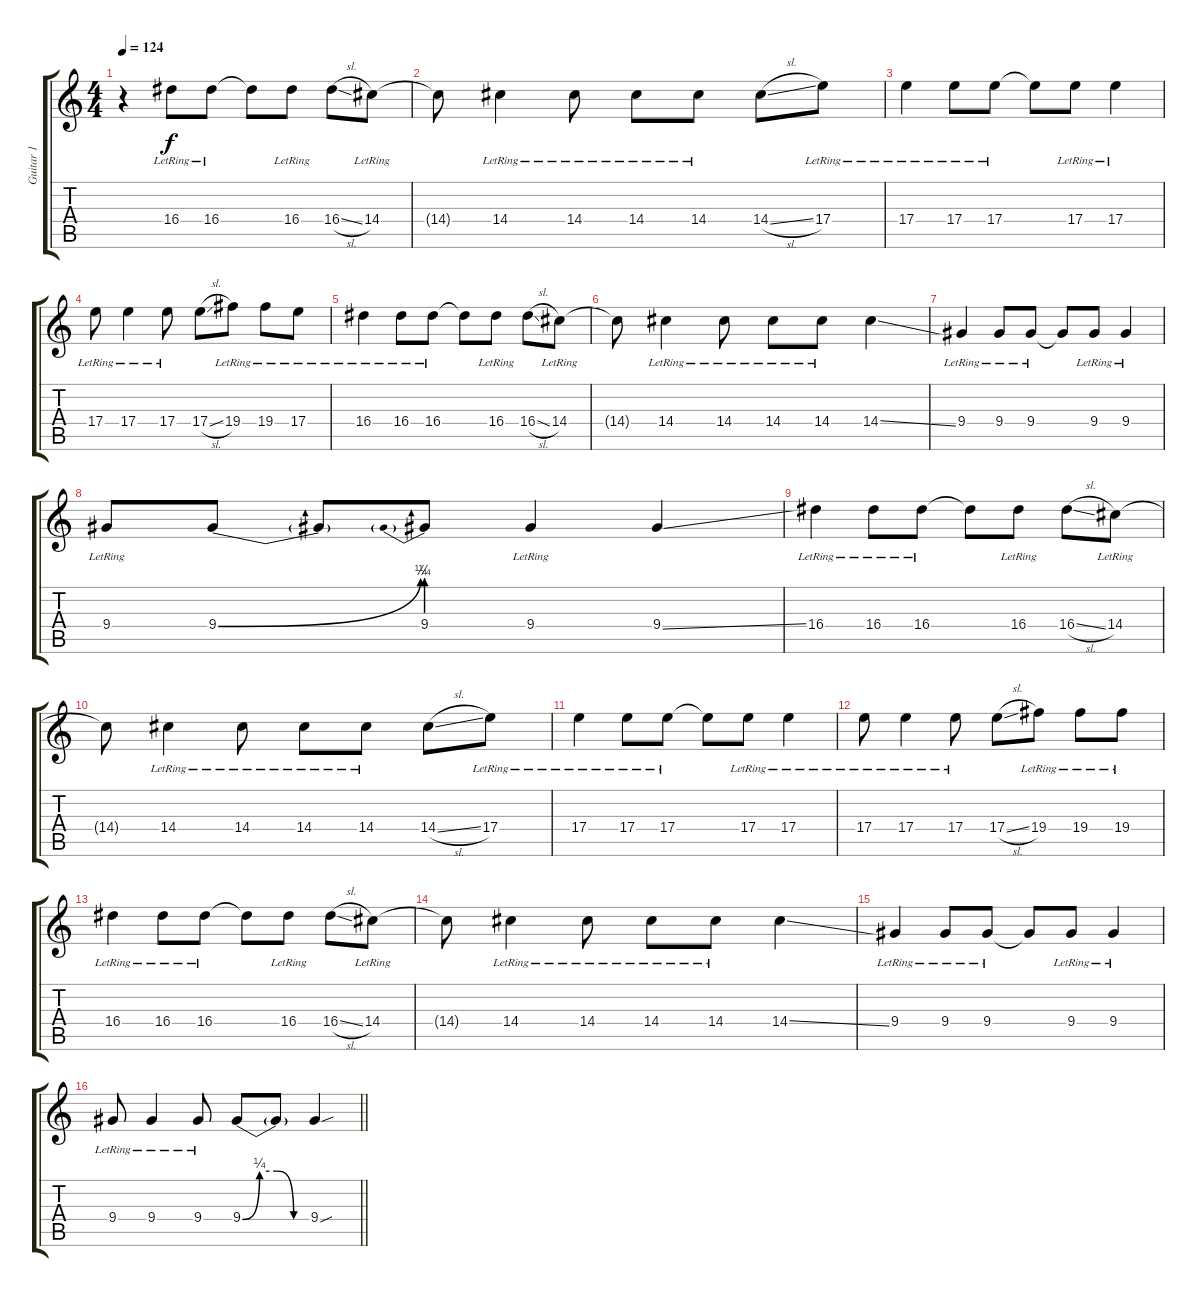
\track ("Guitar 1" "Guitar 1") {instrument electricguitarjazz}
\staff {score tabs}
\tuning (Db4 Ab3 E3 B2 Gb2 Db2) {hide}
\ts (4 4)
\tempo 124
\clef g2
\ks c
r.4{dy f} 16.4{lr}.8 16.4{lr}.8 16.4{t}.8 16.4{lr}.8 16.4{sl}.8 14.4{lr}.8 |
14.4{t}.8 14.4{lr}.4 14.4{lr}.8 14.4{lr}.8 14.4{lr}.8 14.4{sl}.8 17.4{lr}.8 |
17.4{lr}.4 17.4{lr}.8 17.4{lr}.8 17.4{t}.8 17.4{lr}.8 17.4{lr}.4 |
17.4{lr}.8 17.4{lr}.4 17.4{lr}.8 17.4{sl}.8 19.4{lr}.8 19.4{lr}.8 17.4{lr}.8 |
16.4{lr}.4 16.4{lr}.8 16.4{lr}.8 16.4{t}.8 16.4{lr}.8 16.4{sl}.8 14.4{lr}.8 |
14.4{t}.8 14.4{lr}.4 14.4{lr}.8 14.4{lr}.8 14.4{lr}.8 14.4{ss}.4 |
9.4{lr}.4 9.4{lr}.8 9.4{lr}.8 9.4{t}.8 9.4{lr}.8 9.4{lr}.4 |
9.4{lr}.8 9.4{be (bend 0 0 60 1)}.8 9.4{t}.8 9.4{be (prebend 0 1 60 1)}.8 9.4{lr}.4 9.4{ss}.4 |
16.4{lr}.4 16.4{lr}.8 16.4{lr}.8 16.4{t}.8 16.4{lr}.8 16.4{sl}.8 14.4{lr}.8 |
14.4{t}.8 14.4{lr}.4 14.4{lr}.8 14.4{lr}.8 14.4{lr}.8 14.4{sl}.8 17.4{lr}.8 |
17.4{lr}.4 17.4{lr}.8 17.4{lr}.8 17.4{t}.8 17.4{lr}.8 17.4{lr}.4 |
17.4{lr}.8 17.4{lr}.4 17.4{lr}.8 17.4{sl}.8 19.4{lr}.8 19.4{lr}.8 19.4{lr}.8 |
16.4{lr}.4 16.4{lr}.8 16.4{lr}.8 16.4{t}.8 16.4{lr}.8 16.4{sl}.8 14.4{lr}.8 |
14.4{t}.8 14.4{lr}.4 14.4{lr}.8 14.4{lr}.8 14.4{lr}.8 14.4{ss}.4 |
9.4{lr}.4 9.4{lr}.8 9.4{lr}.8 9.4{t}.8 9.4{lr}.8 9.4{lr}.4 |
\barLineRight lightlight
9.4{lr}.8 9.4{lr}.4 9.4{lr}.8 9.4{be (custom 0 0 15 1 30 1 45 0 60 0)}.8 9.4{t}.8 9.4{sou}.4
